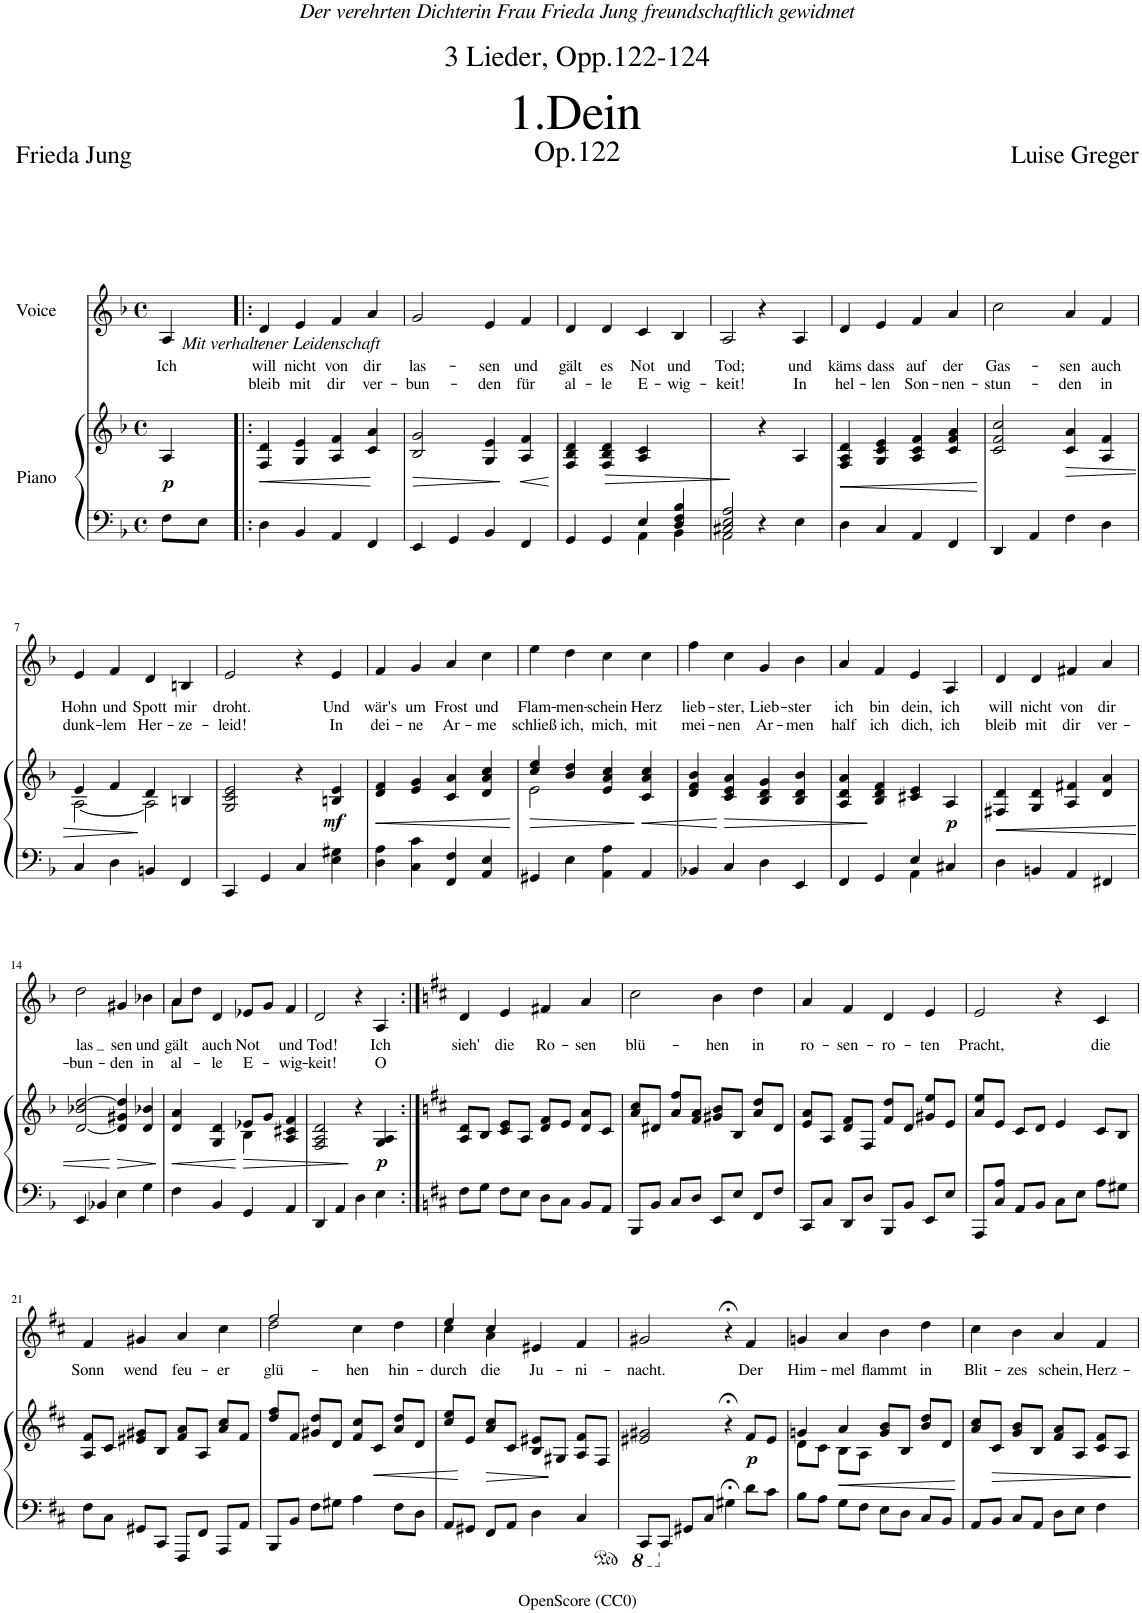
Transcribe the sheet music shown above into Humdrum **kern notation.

**kern	**kern	**dynam	**kern	**text	**text
*part2	*part2	*part2	*part1	*part1	*part1
*staff3	*staff2	*staff2/3	*staff1	*staff1	*staff1
*I"Piano	*	*	*I"Voice	*	*
*I'Pno	*	*	*	*	*
*clefF4	*clefG2	*	*clefG2	*	*
*k[b-]	*k[b-]	*	*k[b-]	*	*
*M4/4	*M4/4	*	*M4/4	*	*
*met(c)	*met(c)	*	*met(c)	*	*
=	=	=	=	=	=
!	!	!	!LO:TX:b:i:t=Mit verhaltener Leidenschaft	!	!
!	!	!LO:DY:b	!	!LO:LY:b	!
8F\L	4A/	p	4A/	Ich	.
8E\J	.	.	.	.	.
=1!|:	=1!|:	=1!|:	=1!|:	=1!|:	=1!|:
!	!	!LO:HP:b	!	!LO:LY:b	!LO:LY:b
4D\	4F/ 4d/	<	4d/	will	bleib
!	!	!	!	!LO:LY:b	!LO:LY:b
4BB-/	4G/ 4e/	.	4e/	nicht	mit
!	!	!	!	!LO:LY:b	!LO:LY:b
4AA/	4A/ 4f/	.	4f/	von	dir
!	!	!	!	!LO:LY:b	!LO:LY:b
4FF/	4c/ 4a/	.	4a/	dir	ver-
.	.	[	.	.	.
=2	=2	=2	=2	=2	=2
!	!	!LO:HP:b	!	!LO:LY:b	!LO:LY:b
4EE/	2B-/ 2g/	>	2g/	las-	-bun-
4GG/	.	.	.	.	.
!	!	!	!	!LO:LY:b	!LO:LY:b
4BB-/	4G/ 4e/	.	4e/	-sen	-den
!	!	!LO:HP:n=1:b	!	!LO:LY:b	!LO:LY:b
4FF/	4A/ 4f/	] <	4f/	und	für
.	.	[	.	.	.
=3	=3	=3	=3	=3	=3
*^	*	*	*	*	*
!	!	!	!	!	!LO:LY:b	!LO:LY:b
4GG/	2ryy	4F/ 4B-/ 4d/	.	4d/	gält	al-
!	!	!	!LO:HP:b	!	!LO:LY:b	!LO:LY:b
4GG/	.	4F/ 4B-/ 4d/	>	4d/	es	-le
!	!	!	!	!	!LO:LY:b	!LO:LY:b
4E/	4AA\	4A/ 4c/	.	4c/	Not	E-
!	!	!	!	!	!LO:LY:b	!LO:LY:b
4D/ 4F/ 4B-/	4BB-\	4ryy	.	4B-/	und	-wig-
=4	=4	=4	=4	=4	=4	=4
!	!	!	!	!	!LO:LY:b	!LO:LY:b
2C#X/ 2E/ 2A/	2AA\	2ryy	.	2A/	Tod;	-keit!
2ryy	4r	4r	]	4r	.	.
!	!	!	!	!	!LO:LY:b	!LO:LY:b
.	4E\	4A/	.	4A/	und	In
=5	=5	=5	=5	=5	=5	=5
!	!	!	!LO:HP:b	!	!LO:LY:b	!LO:LY:b
*v	*v	*	*	*	*	*
4D\	4F/ 4A/ 4d/	<	4d/	käms	hel-
!	!	!	!	!LO:LY:b	!LO:LY:b
4C/	4G/ 4c/ 4e/	.	4e/	dass	-len
!	!	!	!	!LO:LY:b	!LO:LY:b
4AA/	4A/ 4c/ 4f/	.	4f/	auf	Son-
!	!	!	!	!LO:LY:b	!LO:LY:b
4FF/	4c/ 4f/ 4a/	.	4a/	der	-nen-
.	.	[	.	.	.
=6	=6	=6	=6	=6	=6
!	!	!	!	!LO:LY:b	!LO:LY:b
4DD/	2c/ 2f/ 2cc/	.	2cc\	Gas-	-stun-
4AA/	.	.	.	.	.
!	!	!LO:HP:b	!	!LO:LY:b	!LO:LY:b
4F\	4c/ 4a/	>	4a/	-sen	-den
!	!	!	!	!LO:LY:b	!LO:LY:b
4D\	4A/ 4f/	.	4f/	auch	in
!!LO:LB:g=z
=7	=7	=7	=7	=7	=7
*	*^	*	*	*	*
!	!	!	!	!	!LO:LY:b	!LO:LY:b
4C/	4e/	[2A\	.	4e/	Hohn	dunk-
!	!	!	!	!	!LO:LY:b	!LO:LY:b
4D\	4f/	.	.	4f/	und	-lem
!	!	!	!	!	!LO:LY:b	!LO:LY:b
4BBn/	4d/	2A\]	]	4d/	Spott	Her-
!	!	!	!	!	!LO:LY:b	!LO:LY:b
4FF/	4Bn/	.	.	4Bn/	mir	-ze-
*	*v	*v	*	*	*	*
=8	=8	=8	=8	=8	=8
!	!	!	!	!LO:LY:b	!LO:LY:b
4CC/	2G/ 2c/ 2e/	.	2e/	droht.	-leid!
4GG/	.	.	.	.	.
4C/	4r	.	4r	.	.
!	!	!LO:DY:b	!	!LO:LY:b	!LO:LY:b
4E\ 4G#X\	4Bn/ 4e/	mf	4e/	Und	In
=9	=9	=9	=9	=9	=9
!	!	!LO:HP:b	!	!LO:LY:b	!LO:LY:b
4D\ 4A\	4d/ 4f/	<	4f/	wär's	dei-
!	!	!	!	!LO:LY:b	!LO:LY:b
4C\ 4c\	4e/ 4g/	.	4g/	um	-ne
!	!	!	!	!LO:LY:b	!LO:LY:b
4FF/ 4F/	4c/ 4a/	.	4a/	Frost	Ar-
!	!	!	!	!LO:LY:b	!LO:LY:b
4AA/ 4E/	4d/ 4a/ 4cc/	.	4cc\	und	-me
.	.	[	.	.	.
=10	=10	=10	=10	=10	=10
!	!	!LO:HP:b	!	!LO:LY:b	!LO:LY:b
*	*^	*	*	*	*
4GG#X/	4cc/ 4ee/	2e\	>	4ee\	Flam-	schließ
!	!	!	!	!	!LO:LY:b	!LO:LY:b
4E\	4b-/ 4dd/	.	.	4dd\	-men-	ich,
!	!	!	!	!	!LO:LY:b	!LO:LY:b
4AA\ 4A\	4e/ 4a/ 4cc/	2ryy	.	4cc\	-schein	mich,
!	!	!	!LO:HP:n=1:b	!	!LO:LY:b	!LO:LY:b
4AA/	4c/ 4a/ 4cc/	.	] <	4cc\	Herz	mit
*	*v	*v	*	*	*	*
=11	=11	=11	=11	=11	=11
!	!	!	!	!LO:LY:b	!LO:LY:b
4BB-X/	4d/ 4f/ 4b-/	.	4ff\	lieb-	mei-
!	!	!LO:HP:n=1:b	!	!LO:LY:b	!LO:LY:b
4C/	4c/ 4e/ 4a/	[ >	4cc\	-ster,	-nen
!	!	!	!	!LO:LY:b	!LO:LY:b
4D\	4B-/ 4d/ 4g/	.	4g/	Lieb-	Ar-
!	!	!	!	!LO:LY:b	!LO:LY:b
4EE/	4B-/ 4d/ 4b-/	.	4b-\	-ster	-men
=12	=12	=12	=12	=12	=12
*^	*	*	*	*	*
!	!	!	!	!	!LO:LY:b	!LO:LY:b
4FF/	2ryy	4A/ 4d/ 4a/	.	4a/	ich	half
!	!	!	!	!	!LO:LY:b	!LO:LY:b
4GG/	.	4B-/ 4d/ 4f/	]	4f/	bin	ich
!	!	!	!	!	!LO:LY:b	!LO:LY:b
4E/	4AA\	4c#X/ 4e/	.	4e/	dein,	dich,
!	!	!	!LO:DY:b	!	!LO:LY:b	!LO:LY:b
4C#X/	4ryy	4A/	p	4A/	ich	ich
=13	=13	=13	=13	=13	=13	=13
!	!	!	!LO:HP:b	!	!LO:LY:b	!LO:LY:b
*v	*v	*	*	*	*	*
4D\	4F#X/ 4d/	<	4d/	will	bleib
!	!	!	!	!LO:LY:b	!LO:LY:b
4BBn/	4G/ 4d/	.	4d/	nicht	mit
!	!	!	!	!LO:LY:b	!LO:LY:b
4AA/	4A/ 4f#X/	.	4f#X/	von	dir
!	!	!	!	!LO:LY:b	!LO:LY:b
4FF#X/	4d/ 4a/	.	4a/	dir	ver-
!!LO:LB:g=z
=14	=14	=14	=14	=14	=14
!	!	!	!	!LO:LY:b	!LO:LY:b
4EE/	[2d/ 2b-X/ [2dd/	.	2dd\	las	-bun-
4BB-X/	.	.	.	.	.
!	!	!LO:HP:n=1:b	!	!LO:LY:b	!LO:LY:b
4E\	4d/] 4g#X/ 4dd/]	[ >	4g#X/	sen	-den
!	!	!	!	!LO:LY:b	!LO:LY:b
4G\	4d/ 4b-X/	.	4b-X\	und	in
.	.	]	.	.	.
=15	=15	=15	=15	=15	=15
!	!	!LO:HP:b	!	!LO:LY:b	!LO:LY:b
*	*^	*	*^	*	*
4F\	4d/ 4a/	2ryy	<	4a/	8a\L	gält	al-
.	.	.	.	.	8dd\J	.	.
!	!	!	!	!	!	!LO:LY:b	!LO:LY:b
4BB-/	4G/ 4d/	.	.	4d/	4ryy	auch	-le
!	!	!	!LO:HP:n=1:b	!	!	!LO:LY:b	!LO:LY:b
4GG/	8e-X/L	4B-\	[ >	8e-X/L	2ryy	Not	E-
.	8g/J	.	.	8g/J	.	.	.
!	!	!	!	!	!	!LO:LY:b	!LO:LY:b
4AA/	4A/ 4c#X/ 4f/	4ryy	.	4f/	.	und	-wig-
*	*	*	*	*v	*v	*	*
=16	=16	=16	=16	=16	=16	=16
!	!	!	!	!	!LO:LY:b	!LO:LY:b
*	*v	*v	*	*	*	*
4DD/	2F/ 2A/ 2d/	.	2d/	Tod!	-keit!
4AA/	.	.	.	.	.
4D\	4r	]	4r	.	.
!	!	!LO:DY:b	!	!LO:LY:b	!LO:LY:b
4E\	4G/ 4A/	p	4A/	Ich	O
=17:|!	=17:|!	=17:|!	=17:|!	=17:|!	=17:|!
*k[f#c#]	*k[f#c#]	*	*k[f#c#]	*	*
!	!	!	!	!LO:LY:b	!
8F#\L	8A/ 8d/L	.	4d/	sieh'	.
8G\J	8B/J	.	.	.	.
!	!	!	!	!LO:LY:b	!
8F#\L	8c#/ 8e/L	.	4e/	die	.
8E\J	8A/J	.	.	.	.
!	!	!	!	!LO:LY:b	!
8D\L	8d/ 8f#/L	.	4f#X/	Ro-	.
8C#\J	8e/J	.	.	.	.
!	!	!	!	!LO:LY:b	!
8BB/L	8d/ 8a/L	.	4a/	-sen	.
8AA/J	8c#/J	.	.	.	.
=18	=18	=18	=18	=18	=18
!	!	!	!	!LO:LY:b	!
8BBB/L	8a/ 8cc#/L	.	2cc#\	blü-	.
8BB/J	8d#X/J	.	.	.	.
8C#/L	8a/ 8ff#/L	.	.	.	.
8D/J	8f#/ 8a/J	.	.	.	.
!	!	!	!	!LO:LY:b	!
8EE/L	8g#X/ 8b/L	.	4b\	-hen	.
8E/J	8B/J	.	.	.	.
!	!	!	!	!LO:LY:b	!
8FF#/L	8a/ 8dd/L	.	4dd\	in	.
8F#/J	8d#/J	.	.	.	.
=19	=19	=19	=19	=19	=19
!	!	!	!	!LO:LY:b	!
8CC#/L	8e/ 8a/L	.	4a/	ro-	.
8C#/J	8A/J	.	.	.	.
!	!	!	!	!LO:LY:b	!
8DD/L	8d/ 8f#/L	.	4f#/	-sen-	.
8D/J	8F#/J	.	.	.	.
!	!	!	!	!LO:LY:b	!
8BBB/L	8f#/ 8dd/L	.	4d/	-ro-	.
8BB/J	8d/J	.	.	.	.
!	!	!	!	!LO:LY:b	!
8EE/L	8g#X/ 8ee/L	.	4e/	-ten	.
8E/J	8e/J	.	.	.	.
=20	=20	=20	=20	=20	=20
!	!	!	!	!LO:LY:b	!
8AAA/L	8a/ 8ee/L	.	2e/	Pracht,	.
8C#/ 8A/J	8e/J	.	.	.	.
8AA/L	8c#/L	.	.	.	.
8BB/J	8d/J	.	.	.	.
8C#\L	4e/	.	4r	.	.
8E\J	.	.	.	.	.
!	!	!	!	!LO:LY:b	!
8A\L	8c#/L	.	4c#/	die	.
8G#X\J	8B/J	.	.	.	.
!!LO:LB:g=z
=21	=21	=21	=21	=21	=21
!	!	!	!	!LO:LY:b	!
8F#\L	8A/ 8f#/L	.	4f#/	Sonn	.
8C#\J	8c#/J	.	.	.	.
!	!	!	!	!LO:LY:b	!
8GG#X/L	8e#X/ 8g#X/L	.	4g#X/	wend	.
8CC#/J	8B/J	.	.	.	.
!	!	!	!	!LO:LY:b	!
8FFF#/L	8f#/ 8a/L	.	4a/	feu-	.
8FF#/J	8A/J	.	.	.	.
!	!	!	!	!LO:LY:b	!
8AAA/L	8a/ 8cc#/L	.	4cc#\	-er	.
8AA/J	8f#/J	.	.	.	.
=22	=22	=22	=22	=22	=22
!	!	!	!	!LO:LY:b	!
*	*	*	*^	*	*
8BBB/L	8dd/ 8ff#/L	.	2ff#/	2dd\	glü-	.
8BB/J	8f#/J	.	.	.	.	.
8F#\L	8g#X/ 8dd/L	.	.	.	.	.
8G#X\J	8d/J	.	.	.	.	.
!	!	!	!	!	!LO:LY:b	!
4A\	8f#/ 8cc#/L	.	4cc#\	2ryy	-hen	.
!	!	!LO:HP:b	!	!	!	!
.	8c#/J	<	.	.	.	.
!	!	!	!	!	!LO:LY:b	!
8F#\L	8a/ 8dd/L	.	4dd\	.	hin-	.
8D\J	8d/J	.	.	.	.	.
=23	=23	=23	=23	=23	=23	=23
!	!	!	!	!	!LO:LY:b	!
8AA/L	8cc#/ 8ee/L	.	4ee/	4cc#\	-durch	.
8GG#X/J	8e/J	[	.	.	.	.
!	!	!LO:HP:b	!	!	!LO:LY:b	!
8FF#/L	8a/ 8cc#/L	>	4cc#/	4a\	die	.
8AA/J	8c#/J	.	.	.	.	.
!	!	!	!	!	!LO:LY:b	!
4D\	8B/ 8e#X/L	.	4e#X/	2ryy	Ju-	.
.	8G#X/J	]	.	.	.	.
!	!	!	!	!	!LO:LY:b	!
4C#/	8A/ 8f#/L	.	4f#/	.	-ni-	.
.	8F#/J	.	.	.	.	.
*	*	*	*v	*v	*	*
=24	=24	=24	=24	=24	=24
*8ba	*	*	*	*	*
!	!	!	!	!LO:LY:b	!
8CCC#/L	2e#X/ 2g#X/	.	2g#X/	-nacht.	.
*X8ba	*	*	*	*	*
8CC#/J	.	.	.	.	.
8GG#X/L	.	.	.	.	.
8C#/J	.	.	.	.	.
4G#X;<\	4r;<	.	4r;<	.	.
!	!	!LO:DY:b	!	!LO:LY:b	!
8d\L	8f#/L	p	4f#/	Der	.
8c#\J	8e#/J	.	.	.	.
=25	=25	=25	=25	=25	=25
*	*^	*	*	*	*
!	!	!	!	!	!LO:LY:b	!
8B\L	4gn/	8d\L	.	4gn/	Him-	.
8A\J	.	8c#\J	.	.	.	.
!	!	!	!LO:HP:b	!	!LO:LY:b	!
8G\L	4a/	8B\L	<	4a/	-mel	.
8F#\J	.	8A\J	.	.	.	.
!	!	!	!	!	!LO:LY:b	!
8E\L	8g/ 8b/L	2ryy	.	4b\	flammt	.
8D\J	8B/J	.	.	.	.	.
!	!	!	!	!	!LO:LY:b	!
8C#/L	8b/ 8dd/L	.	.	4dd\	in	.
8BB/J	8d/J	.	.	.	.	.
*	*v	*v	*	*	*	*
.	.	[	.	.	.
=26	=26	=26	=26	=26	=26
!	!	!	!	!LO:LY:b	!
8AA/L	8a/ 8cc#/L	.	4cc#\	Blit-	.
!	!	!LO:HP:b	!	!	!
8BB/J	8c#/J	>	.	.	.
!	!	!	!	!LO:LY:b	!
8C#/L	8g/ 8b/L	.	4b\	-zes	.
8AA/J	8B/J	.	.	.	.
!	!	!	!	!LO:LY:b	!
8D\L	8f#/ 8a/L	.	4a/	schein,	.
8E\J	8A/J	.	.	.	.
!	!	!	!	!LO:LY:b	!
4F#\	8c#/ 8f#/L	.	4f#/	Herz-	.
.	8A/J	.	.	.	.
.	.	]	.	.	.
=	=	=	=	=	=
*-	*-	*-	*-	*-	*-
